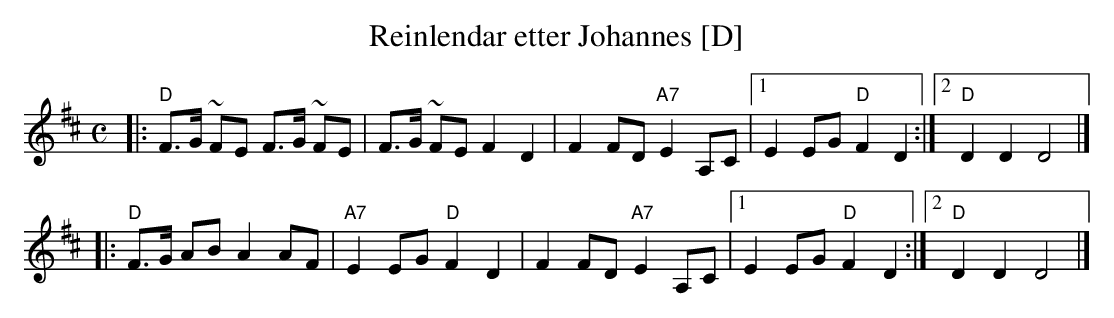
X:1
T: Reinlendar etter Johannes [D]
M: C
L: 1/8
K: D
|: "D"F>G ~FE F>G ~FE |     F>G ~FE    F2 D2 | F2 FD "A7"E2 A,C |1 E2 EG "D"F2 D2 :|2 "D"D2 D2 D4 |]
|: "D"F>G  AB A2   AF | "A7"E2   EG "D"F2 D2 | F2 FD "A7"E2 A,C |1 E2 EG "D"F2 D2 :|2 "D"D2 D2 D4 |]
